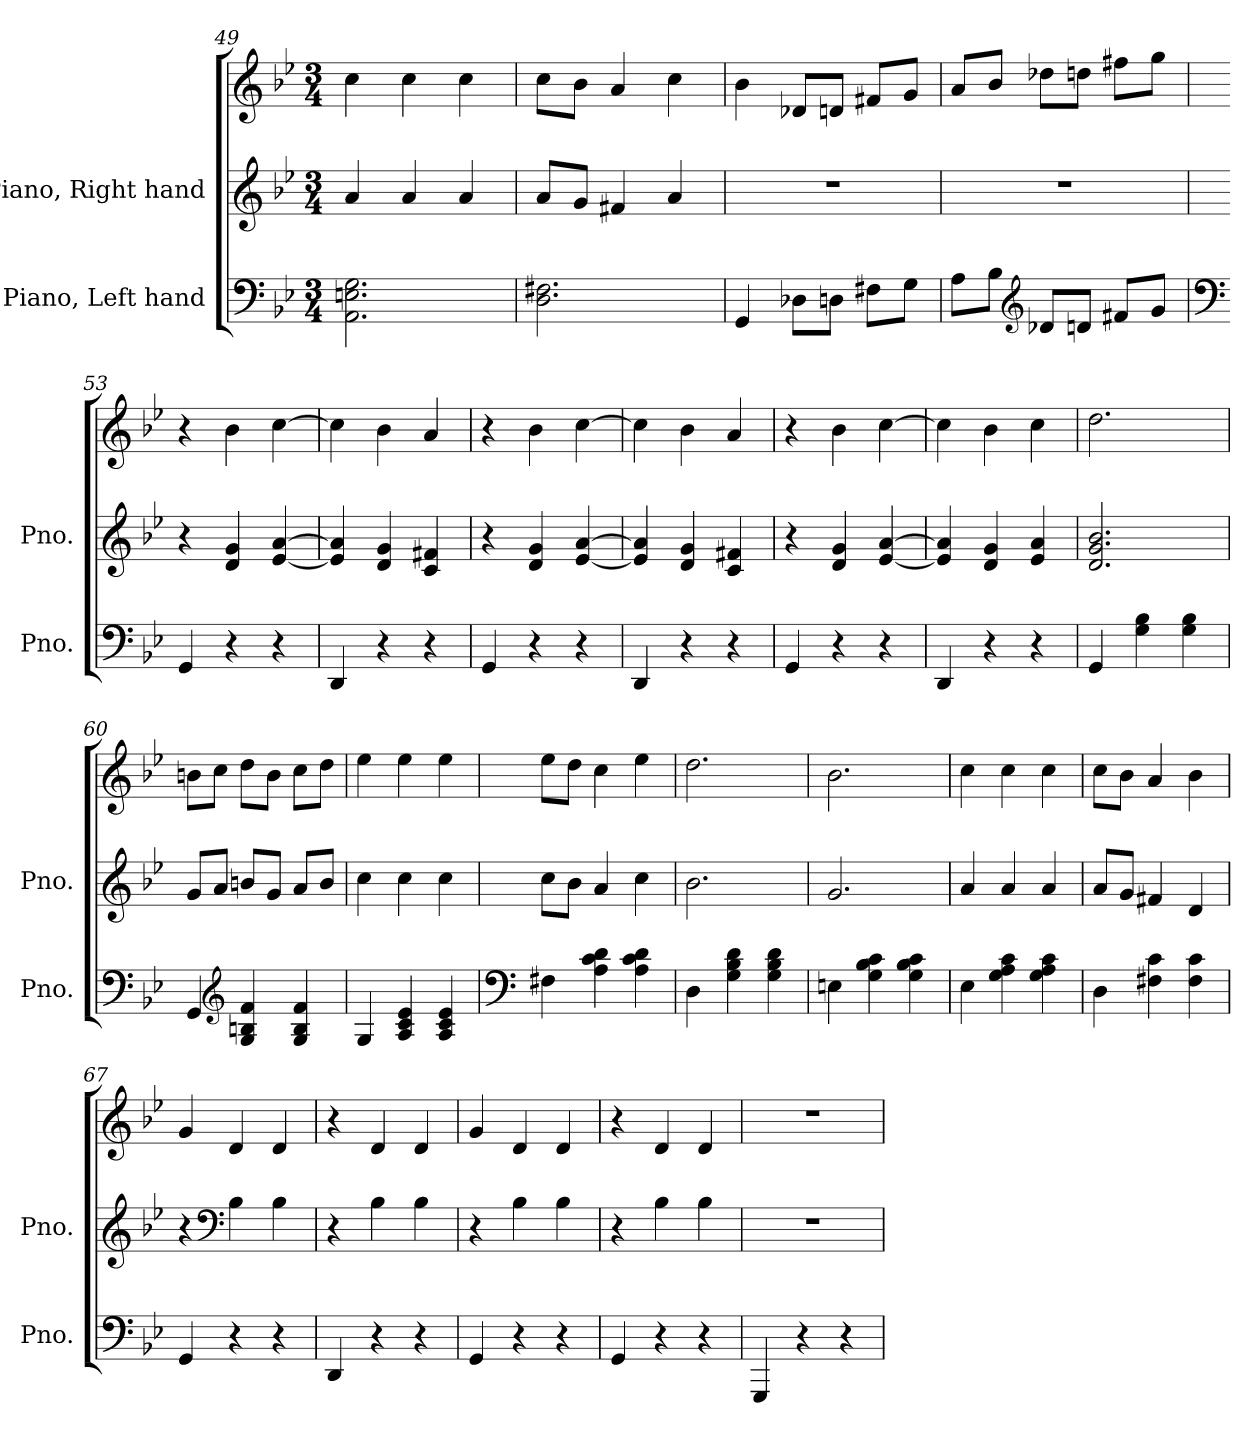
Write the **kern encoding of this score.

**kern	**kern	**kern
*part2	*part1	*part1
*staff3	*staff2	*staff1
*I"Piano, Left hand	*I"Piano, Right hand	*
*I'Pno.	*I'Pno.	*
!!LO:LB:g=z
*clefF4	*clefG2	*clefG2
*k[b-e-]	*k[b-e-]	*k[b-e-]
*M3/4	*M3/4	*M3/4
=49	=49	=49
2.AA\ 2.En\ 2.G\	4a/	4cc\
.	4a/	4cc\
.	4a/	4cc\
=50	=50	=50
2.D\ 2.F#X\	8a/L	8cc\L
.	8g/J	8b-\J
.	4f#X/	4a/
.	4a/	4cc\
=51	=51	=51
4GG/	2.r	4b-\
8D-X\L	.	8d-X/L
8Dn\J	.	8dn/J
8F#X\L	.	8f#X/L
8G\J	.	8g/J
=52	=52	=52
8A\L	2.r	8a/L
8B-\J	.	8b-/J
*clefG2	*	*
8d-X/L	.	8dd-X\L
8dn/J	.	8ddn\J
8f#X/L	.	8ff#X\L
8g/J	.	8gg\J
=53	=53	=53
*clefF4	*	*
4GG/	4r	4r
4r	4d/ 4g/	4b-\
4r	[4e-/ [4a/	[4cc\
=54	=54	=54
4DD/	4e-/] 4a/]	4cc\]
4r	4d/ 4g/	4b-\
4r	4c/ 4f#X/	4a/
!!LO:PB:g=z
=55	=55	=55
4GG/	4r	4r
4r	4d/ 4g/	4b-\
4r	[4e-/ [4a/	[4cc\
=56	=56	=56
4DD/	4e-/] 4a/]	4cc\]
4r	4d/ 4g/	4b-\
4r	4c/ 4f#X/	4a/
=57	=57	=57
4GG/	4r	4r
4r	4d/ 4g/	4b-\
4r	[4e-/ [4a/	[4cc\
=58	=58	=58
4DD/	4e-/] 4a/]	4cc\]
4r	4d/ 4g/	4b-\
4r	4e-/ 4a/	4cc\
=59	=59	=59
4GG/	2.d/ 2.g/ 2.b-/	2.dd\
4G\ 4B-\	.	.
4G\ 4B-\	.	.
=60	=60	=60
4GG/	8g/L	8bn\L
.	8a/J	8cc\J
*clefG2	*	*
4G/ 4Bn/ 4f/	8bn/L	8dd\L
.	8g/J	8b\J
4G/ 4B/ 4f/	8a/L	8cc\L
.	8b/J	8dd\J
=61	=61	=61
4G/	4cc\	4ee-\
4A/ 4c/ 4e-/	4cc\	4ee-\
4A/ 4c/ 4e-/	4cc\	4ee-\
!!LO:LB:g=z
=62	=62	=62
*clefF4	*	*
4F#X\	8cc\L	8ee-\L
.	8b-\J	8dd\J
4A\ 4c\ 4d\	4a/	4cc\
4A\ 4c\ 4d\	4cc\	4ee-\
=63	=63	=63
4D\	2.b-\	2.dd\
4G\ 4B-\ 4d\	.	.
4G\ 4B-\ 4d\	.	.
=64	=64	=64
4En\	2.g/	2.b-\
4G\ 4B-\ 4c\	.	.
4G\ 4B-\ 4c\	.	.
=65	=65	=65
4E-\	4a/	4cc\
4G\ 4A\ 4c\	4a/	4cc\
4G\ 4A\ 4c\	4a/	4cc\
=66	=66	=66
4D\	8a/L	8cc\L
.	8g/J	8b-\J
4F#X\ 4c\	4f#X/	4a/
4F#\ 4c\	4d/	4b-\
=67	=67	=67
4GG/	4r	4g/
*	*clefF4	*
4r	4B-\	4d/
4r	4B-\	4d/
=68	=68	=68
4DD/	4r	4r
4r	4B-\	4d/
4r	4B-\	4d/
!!LO:LB:g=z
=69	=69	=69
4GG/	4r	4g/
4r	4B-\	4d/
4r	4B-\	4d/
=70	=70	=70
4GG/	4r	4r
4r	4B-\	4d/
4r	4B-\	4d/
=71	=71	=71
4GGG/	2.r	2.r
4r	.	.
4r	.	.
=	=	=
*-	*-	*-
